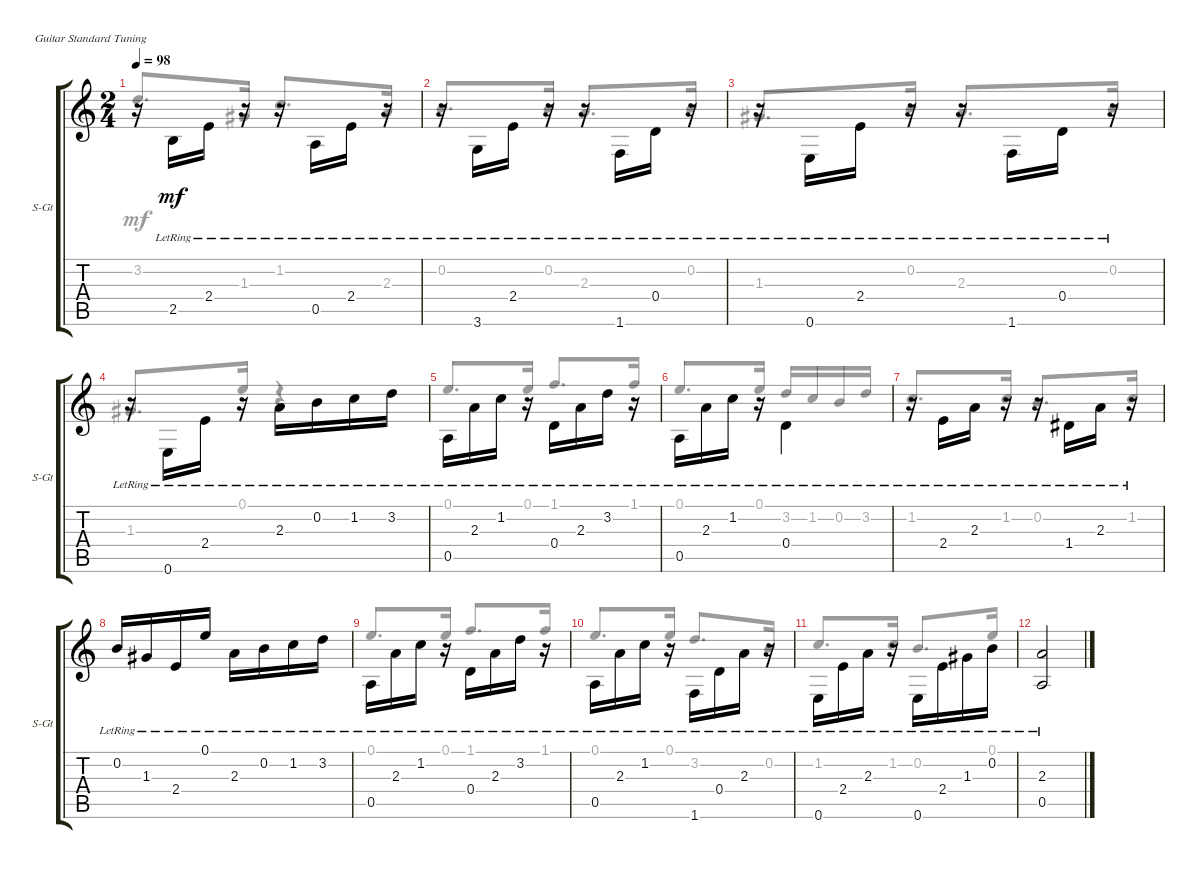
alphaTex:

\defaultSystemsLayout 4
\bracketExtendMode groupsimilarinstruments
\useSystemSignSeparator
\singleTrackTrackNamePolicy allsystems
\multiTrackTrackNamePolicy allsystems
\firstSystemTrackNameOrientation horizontal
\otherSystemsTrackNameOrientation horizontal
\track ("Steel Guitar" "S-Gt") {instrument acousticguitarsteel}
\staff {score tabs}
\tuning (E4 B3 G3 D3 A2 E2)
\voice
\ts (2 4)
\tempo 98
\clef g2
\ks c
r.16{dy mf beam invert} 2.5{lr}.16{beam invert} 2.4{lr}.16 r.16{beam invert} r.16{beam invert} 0.5{lr}.16{beam invert} 2.4{lr}.16 r.16{beam invert} |
r.16{beam invert} 3.6{lr}.16{beam invert} 2.4{lr}.16 r.16{beam invert} r.16{beam invert} 1.6{lr}.16{beam invert} 0.4{lr}.16 r.16{beam invert} |
r.16{beam invert} 0.6{lr}.16{beam invert} 2.4{lr}.16 r.16{beam invert} r.16{beam invert} 1.6{lr}.16{beam invert} 0.4{lr}.16 r.16{beam invert} |
r.16{beam invert} 0.6{lr}.16{beam invert} 2.4{lr}.16 r.16{beam invert} 2.3{lr}.16{beam invert} 0.2{lr}.16 1.2{lr}.16 3.2{lr}.16 |
0.5{lr}.16{beam invert} 2.3{lr}.16 1.2{lr}.16 r.16 0.4{lr}.16{beam invert} 2.3{lr}.16 3.2{lr}.16 r.16 |
0.5{lr}.16{beam invert} 2.3{lr}.16 1.2{lr}.16 r.16 0.4{lr}.4{beam invert} |
r.16{beam invert} 2.4{lr}.16{beam invert} 2.3{lr}.16 r.16{beam invert} r.16{beam invert} 1.4{lr}.16{beam invert} 2.3{lr}.16 r.16{beam invert} |
0.2{lr}.16 1.3{lr}.16 2.4{lr}.16 0.1{lr}.16 2.3{lr}.16 0.2{lr}.16 1.2{lr}.16 3.2{lr}.16 |
0.5{lr}.16{beam invert} 2.3{lr}.16 1.2{lr}.16 r.16 0.4{lr}.16{beam invert} 2.3{lr}.16 3.2{lr}.16 r.16 |
0.5{lr}.16{beam invert} 2.3{lr}.16 1.2{lr}.16 r.16 1.6{lr}.16{beam invert} 0.4{lr}.16 2.3{lr}.16 r.16{beam invert} |
0.6{lr}.16{beam invert} 2.4{lr}.16 2.3{lr}.16 r.16{beam invert} 0.6{lr}.16{beam invert} 2.4{lr}.16 1.3{lr}.16 0.2{lr}.16 |
(2.3{lr} 0.5{lr}).2
\voice
\clef g2
\ottava regular
\simile none
\ks c
3.2.8{d dy mf beam invert} 1.3.16 1.2.8{d beam invert} 2.3.16 |
0.2.8{d beam invert} 0.2.16 2.3.8{d beam invert} 0.2.16 |
1.3.8{d beam invert} 0.2.16 2.3.8{d beam invert} 0.2.16 |
1.3.8{d beam invert} 0.1.16 r.4{beam invert} |
0.1.8{d beam invert} 0.1.16 1.1.8{d beam invert} 1.1.16 |
0.1.8{d beam invert} 0.1.16 3.2.16{beam invert} 1.2.16 0.2.16 3.2.16 |
1.2.8{d beam invert} 1.2.16 0.2.8{d beam invert} 1.2.16 |
|
0.1.8{d beam invert} 0.1.16 1.1.8{d beam invert} 1.1.16 |
0.1.8{d beam invert} 0.1.16 3.2.8{d beam invert} 0.2.16 |
1.2.8{d beam invert} 1.2.16 0.2.8{d beam invert} 0.1.16 |
